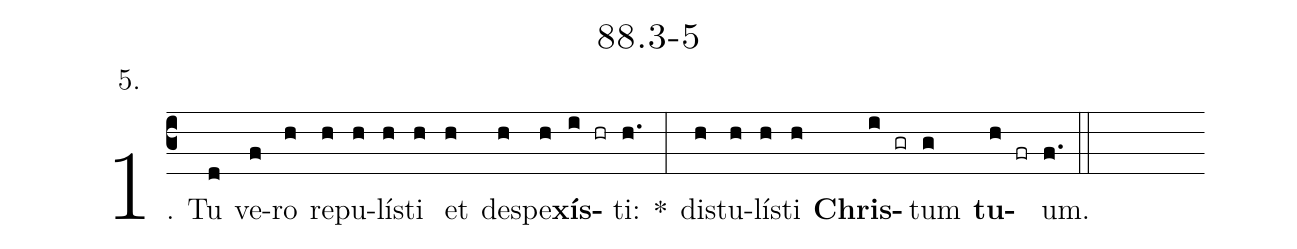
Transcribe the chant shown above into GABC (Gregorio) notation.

name: 88.3-5;
annotation: 5.;
%%
(c3)1. Tu(d) ve(f)ro(h) re(h)pu(h)lís(h)ti(h) et(h) de(h)spe(h)<b>xís</b>(i hr)ti:(h.) *(:) dis(h)tu(h)lís(h)ti(h) <b>Chris</b>(i gr)tum(g) <b>tu</b>(h fr)um.(f.) (::)


%E(h) u(h) o(i) u(g) a(h) e.(f.) (::)
